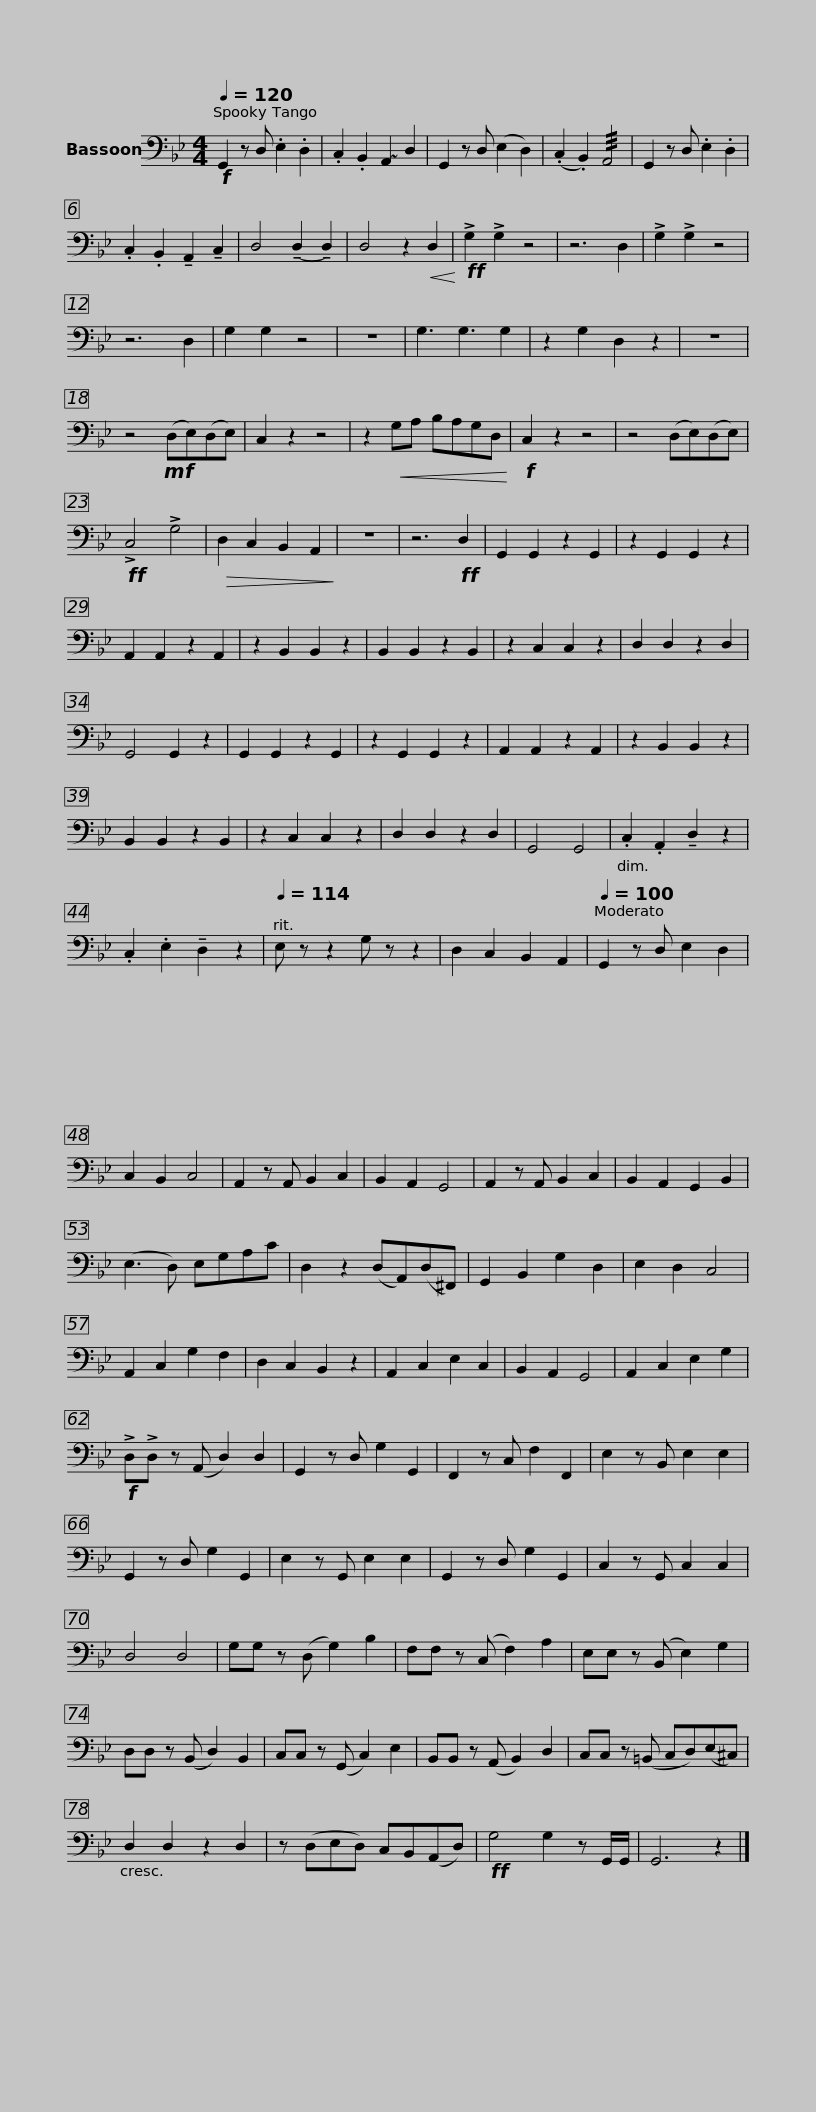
X:1
L:1/8
Q:1/4=120
M:4/4
I:linebreak $
K:Bb
V:1 bass
V:1
!f! G,,2 z D, .E,2 .D,2 | .C,2 .B,,2 !~(!A,,2 !~)!D,2 | G,,2 z D, (E,2 D,2) | (.C,2 .B,,2) !///!A,,4 | G,,2 z D, .E,2 .D,2 | %5
 .C,2 .B,,2 !tenuto!A,,2 !tenuto!C,2 | D,4 (!tenuto!D,2 !tenuto!D,2) | D,4 z2!<(! D,2!<)! |!ff! !>!G,2 !>!G,2 z4 | z6 D,2 | %10
 !>!G,2 !>!G,2 z4 |$ z6 D,2 | G,2 G,2 z4 | z8 | G,3 G,3 G,2 | %15
 z2 G,2 D,2 z2 | z8 | z4!mf! (D,E,)(D,E,) | C,2 z2 z4 | z2!<(! G,A, B,A,G,D,!<)! | %20
!f! C,2 z2 z4 | z4 (D,E,)(D,E,) |$!ff! !>!C,4 !>!G,4 |!>(! D,2 C,2 B,,2 A,,2!>)! | z8 | %25
 z6!ff! D,2 | G,,2 G,,2 z2 G,,2 | z2 G,,2 G,,2 z2 | A,,2 A,,2 z2 A,,2 | z2 B,,2 B,,2 z2 | %30
 B,,2 B,,2 z2 B,,2 | z2 C,2 C,2 z2 | D,2 D,2 z2 D,2 |$ G,,4 G,,2 z2 | G,,2 G,,2 z2 G,,2 | %35
 z2 G,,2 G,,2 z2 | A,,2 A,,2 z2 A,,2 |$ z2 B,,2 B,,2 z2 | B,,2 B,,2 z2 B,,2 | z2 C,2 C,2 z2 | %40
 D,2 D,2 z2 D,2 | G,,4 G,,4 | .C,2 .A,,2 !tenuto!D,2 z2 | .C,2 .E,2 !tenuto!D,2 z2 |[Q:1/4=114] E, z z2 G, z z2 | %45
 D,2 C,2 B,,2 A,,2 |[Q:1/4=114][Q:1/4=100] G,,2 z D, E,2 D,2 |$ C,2 B,,2 C,4 | A,,2 z A,, B,,2 C,2 | B,,2 A,,2 G,,4 | %50
 A,,2 z A,, B,,2 C,2 | B,,2 A,,2 G,,2 B,,2 | (E,3 D,) E,G,A,C | D,2 z2 (D,A,,)(D,^F,,) | G,,2 B,,2 G,2 D,2 | %55
 E,2 D,2 C,4 |$ A,,2 C,2 G,2 F,2 | D,2 C,2 B,,2 z2 | A,,2 C,2 E,2 C,2 | B,,2 A,,2 G,,4 | %60
 A,,2 C,2 E,2 G,2 |!f! !>!D,!>!D, z (A,, D,2) D,2 | G,,2 z D, G,2 G,,2 | F,,2 z C, F,2 F,,2 | E,2 z B,, E,2 E,2 |$ %65
 G,,2 z D, G,2 G,,2 | E,2 z G,, E,2 E,2 | G,,2 z D, G,2 G,,2 | C,2 z G,, C,2 C,2 | D,4 D,4 | %70
 G,G, z (D, G,2) B,2 | F,F, z (C, F,2) A,2 | E,E, z (B,, E,2) G,2 |$ D,D, z (B,, D,2) B,,2 | C,C, z (G,, C,2) E,2 | %75
 B,,B,, z (A,, B,,2) D,2 | C,C, z (=B,, C,D,)(E,^C,) | D,2 D,2 z2 D,2 | z (D,E,D,) C,B,,(A,,D,) |!ff! G,4 G,2 z G,,/G,,/ |$ %80
 G,,6 z2 |] %81
